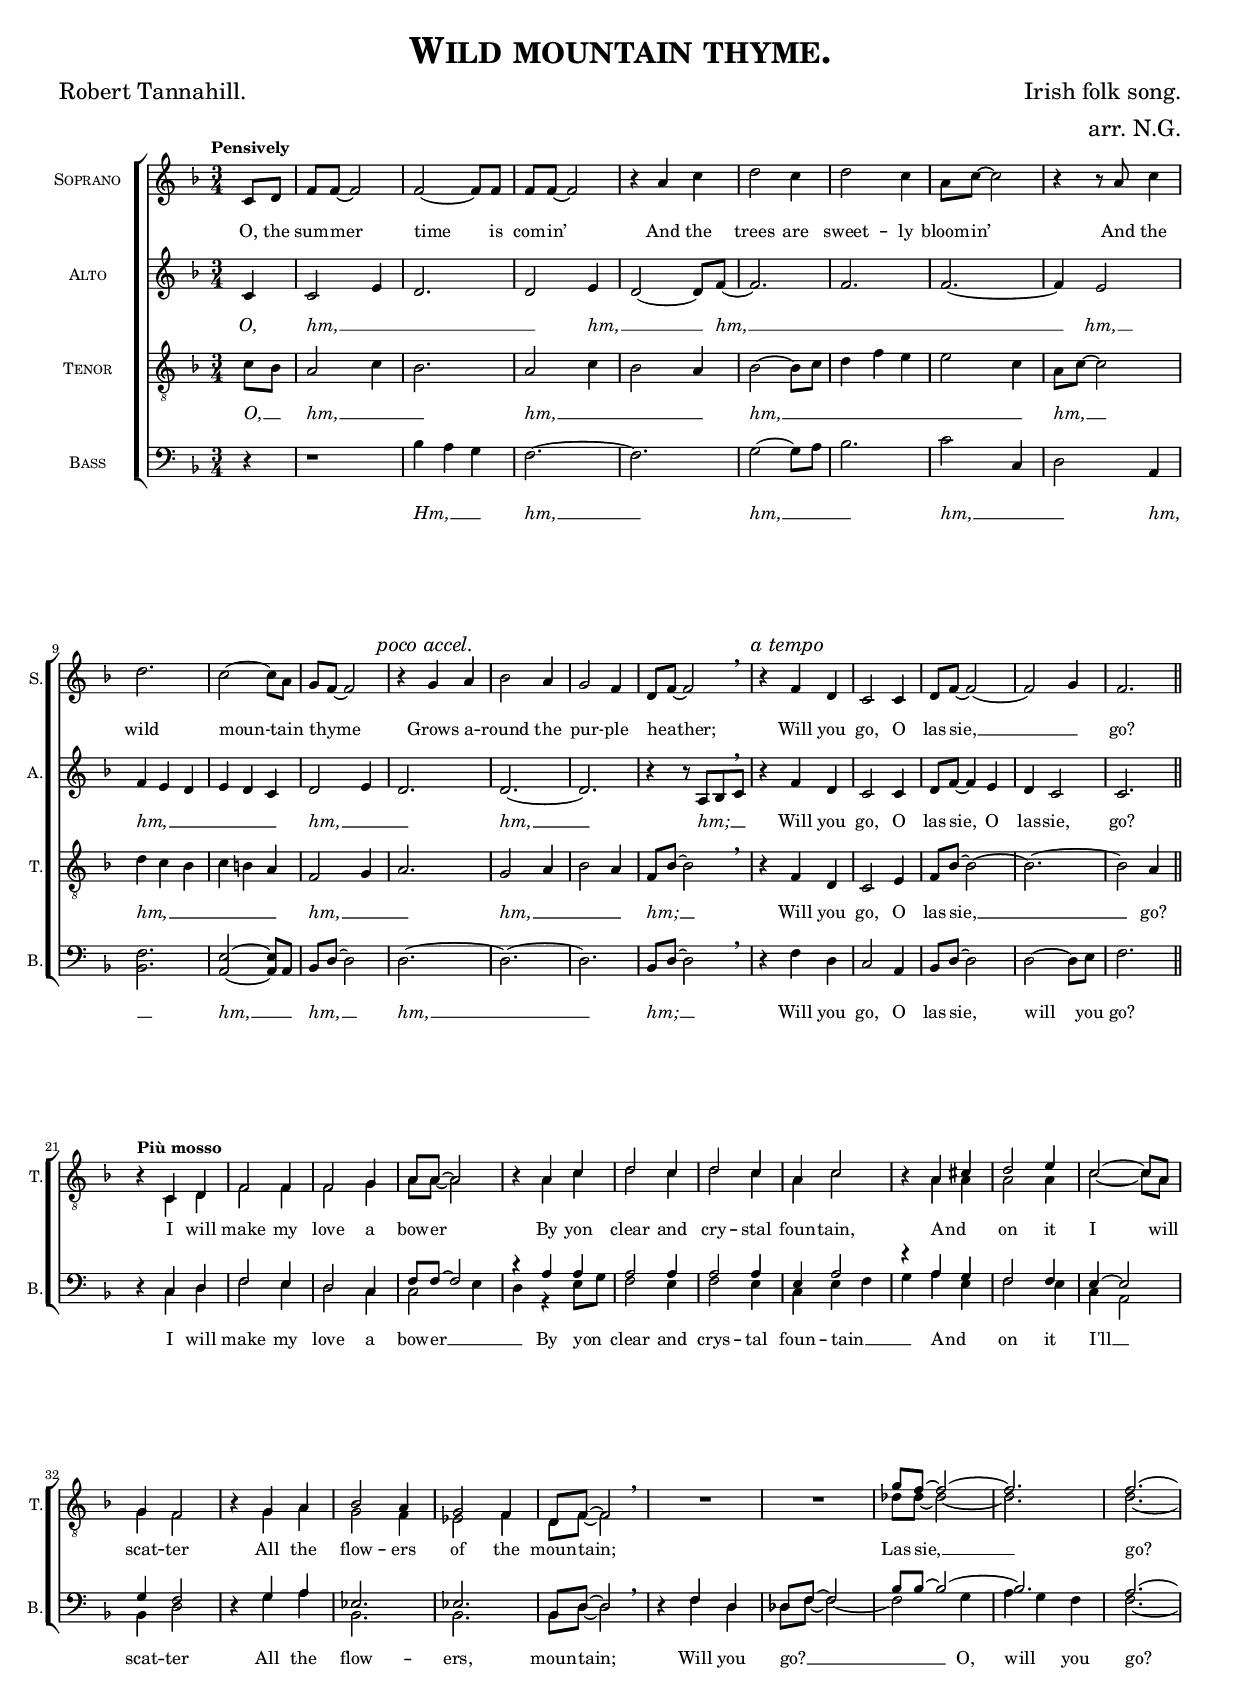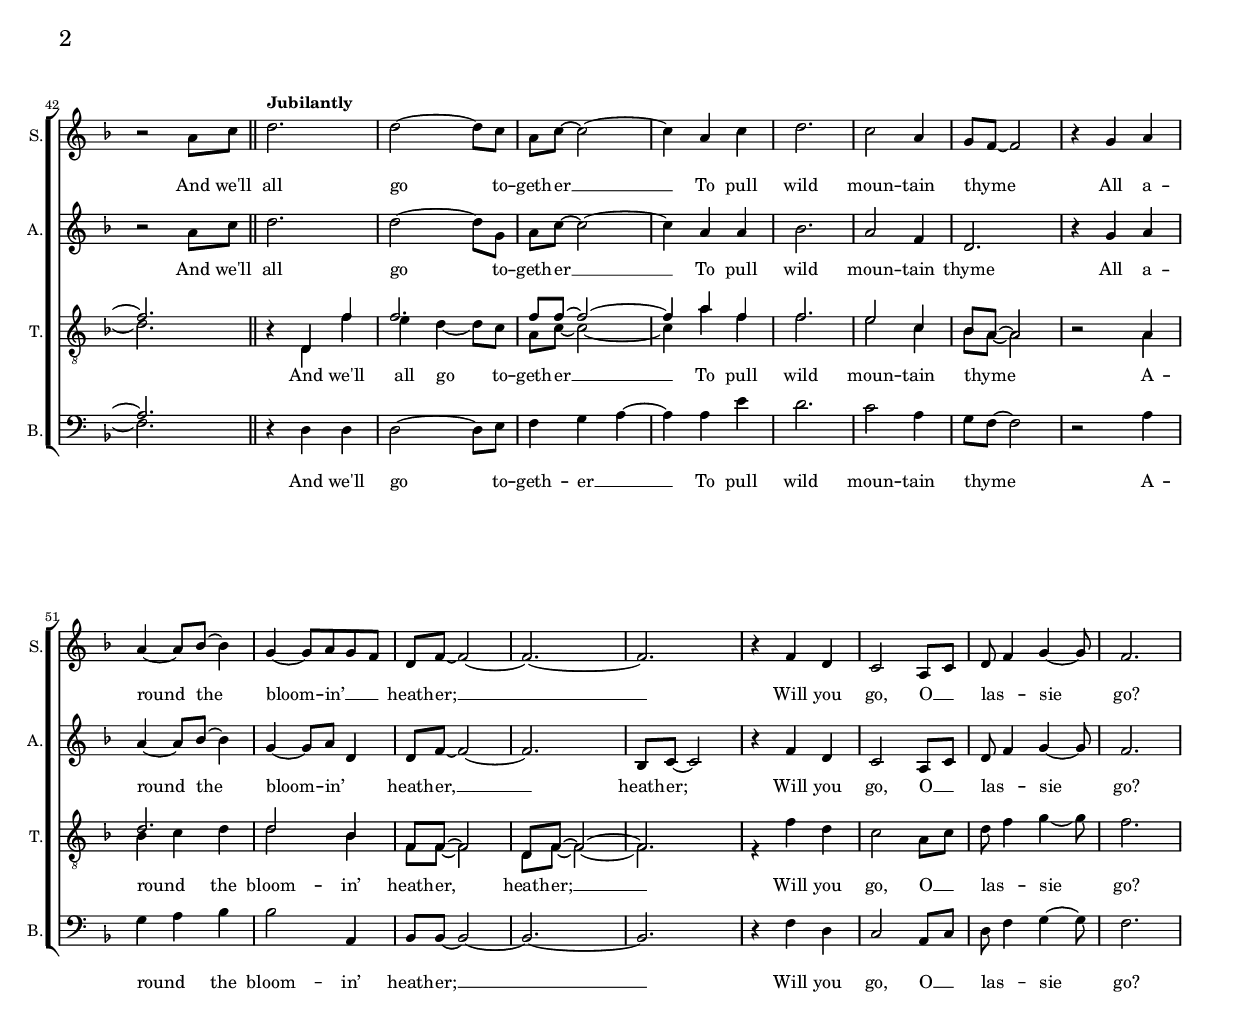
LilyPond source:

\version "2.19.84"

\paper {
  top-system-spacing.basic-distance = #10
  score-system-spacing.basic-distance = #20
  system-system-spacing.basic-distance = #20
  last-bottom-spacing.basic-distance = #10
}

\header {
  %dedication = \markup{\italic "to Emma."}
  title = \markup{\caps{"Wild mountain thyme."}}
  composer = "Irish folk song."
  arranger = "arr. N.G."
  poet = "Robert Tannahill."
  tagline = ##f
}

global = {
  \key f \major
  \time 3/4
  \tempo "Pensively"
}

soprano = \relative c'' {
  \global
  \partial 4 c,8 d | f f~ f2 | f2~ f8 f | f8 f8~ f2 |
  r4 a c | d2 c4 | d2 c4 | a8 c8~ c2 |
  r4 r8 a8 c4 | d2. | c2~ c8 a8 | g8 f8~ f2 | 
  r4 \mark \markup { \italic { poco accel. } } g4 a4 | bes2 a4 | g2 f4 | d8 f8~ f2 | 
  \breathe r4 \mark \markup { \italic { a tempo } } f d4 | c2 c4 | d8  f8~ f2~ | 
  f2 g4 | f2. \bar "||" \break R2.*21 \break

  r2 a8 c | \tempo Jubilantly d2. | d2~ d8 c | a8 c8~ c2~ | 
  c4 a c | d2. | c2 a4 |  %d~ d8 e8 d c | a4 a8 c a g | g f~ f2 |  
  g8 f8~ f2 | r4 g a | a4~ a8 bes8~ bes4 | g4~ g8 a8 g8 f8 | 
  d8 f8~ f2~ | f2.~ | f2. | r4 f4 d | c2 a8 c8 | d8 f4 g4~ g8 |
  f2.
}

alto = \relative c' {
  \global
  \partial 4 c4 | c2 e4 | d2. | d2 e4 | 
  d2~ d8 f8~ | f2. | f2. | f2.~ | 
  f4 e2 | f4 e4 d4 | e4 d4 c4 | d2 e4 |
  d2. | d2.~ | d2. | r4 r8 a8 bes c8 | 
  \breathe r4 f d4 | c2 c4 | d8 f8~ f4 e4 | 
  d c2 | c2. R2.*21
  
  r2 a'8 c | d2. | d2~ d8 g,8 | a8 c8~ c2~ | 
  c4 a a | bes2. | a2 f4 | d2. |
  r4 g a | a4~ a8 bes8~ bes4 | g4~ g8 a8 d,4 | 
  d8 f8~ f2~ | f2. | bes,8 c8~ c2 |
  r4 f4 d | c2 a8 c8 | d8 f4 g4~ g8 | f2.
}

tenor = \relative c' {
  \global
  \partial 4 c8 bes8 | a2 c4 | bes2. | a2 c4 | bes2 a4 |
  bes2~ bes8 c8 | d4 f4 e4 | e2 c4 | a8 c8~ c2 | 
  d4 c4 bes4 | c4 b4 a4 | f2 g4 | 
  a2. | g2 a4 | bes2 a4 | f8 bes8~ bes2 | 
  \breathe r4 f d4 | c2 e4 | f8 bes8~ bes2~ |
  bes2.~ | bes2 a4
  
  \tempo "Più mosso"
  << { r4 c, d | f2 f4 | f2 g4 | a8 a8~ a2 |
       r4 a c | d2 c4 | d2 c4 | a4 c2 |
       r4 a4 cis4 | d2 e4 | c2~ c8 a8 | g4 f2 |
       r4 g4 a4 | bes2 a4 | g2 f4 | d8 f8~ f2 \breathe |
       R2. | R2. | g'8 f8~ f2~ | f2. | f2.~ | f2. 
       r4 d,4 f' | f2. | f8 f8~ f2~ |
       f4 a4 f4 | f2. | e2 c4 | bes8 a8~ a2 |
       r2 a4 | d2. | d2 bes4 | f8 f8~ f2 | d8 f8~ f2~ | f2. 
     } \\
     { r4 c d | f2 f4 | f2 g4 | a8 a8~ a2 |
       r4 a c | d2 c4 | d2 c4 | a4 c2 |
       r4 a4 a4 | a2 a4 | c2~ c8 a8 | g4 f2 | 
       r4 g4 a4 | g2 f4 | ees2 f4 | d8 f8 ~f2 |
       R2. | R2. | des'8 des8~ des2~ | des2. | d2.~ | d2.
       r4 d,4 f' | e d~ d8 c | a8 c8~ c2~ | 
       c4 a'4 f4 | f2. | e2 c4 | bes8 a8~ a2 |
       r2 a4 | bes4 c d | d2 bes4 | f8 f8~ f2 | d8 f8~ f2~ | f2. 
       r4 f'4 d | c2 a8 c8 | d8 f4 g4~ g8 | f2.
     } 
  >> 
  
}

bass = \relative c {
  \global
  \partial 4 r4 | r1*3/4 | bes'4 a g | f2.~ | f2. |
  g2~ g8 a8 | bes2. | c2 c,4 | d2 a4 | 
  <bes f'>2. | <a e'>2~ <a e'>8 a8 | bes8 d~ d2 |
  d2.~ | d2.~ | d2. | bes8 d8~ d2 
  \breathe r4 f d4 | c2 a4 |  bes8 d8~ d2 |
  d2~ d8 e8 | f2. 
  
  << { r4 c d | f2 e4 | d2 c4 | f8 f8~ f2 | 
       r4 a4 a4 | a2 a4 | a2 a4 | e4 a2 | 
       r4 a4 g4 | f2 f4 | e4~ e2 | g4 f2 | 
       r4 g4 a4 | ees2. | ees2. | bes8 d8~ d2 \breathe | 
       r4 f d | des8 f8~ f2 | bes8 bes8~ bes2~ | bes2. | a2.~ | a2.
     } \\ 
     { r4 c, d | f2 e4 | d2 c4 | c2 e4 | 
       d4 r4 e8 g8 | f2 e4 | f2 e4 | c4 e4 f4 |
       g4 a4 e4 | f2 e4 | c4 a2 | bes4 d2 | 
       r4 g4 a4 | bes,2. | bes2. | bes8 d8~ d2 | 
       r4 f d | des8 f8~ f2~ | f2 g4 | a4 g4 f4 | f2.~ | f2. 
     } 
  >> \bar "||"
  r4 d4 d4 | d2~ d8 e8 | f4 g4 a4~ | 
  a4 a4 e'4 | d2. | c2 a4 | g8 f8~ f2 | r2 a4 |
  g4 a4 bes4 | bes2 a,4 | bes8 bes8~ bes2~ | bes2.~ | bes2. |
  r4 f'4 d | c2 a8 c8 | d8 f4 g4~ g8 |  f2.
  << { } \\ { } >>
}

sopranoVerse = \lyricmode {
  %\override LyricText #'font-family = #'Calibri
  O, the sum -- mer time is com -- in’
  And the trees are sweet -- ly bloom -- in’ 
  And the wild moun -- tain thyme _ 
  Grows a -- round the pur -- ple heather; _ 
  Will you go, O las -- sie, __ _ go?
  
  And we'll all go to -- geth -- er __
  To pull wild moun -- tain thyme _
  All a -- round the bloom -- in’ __ _ _ heath -- er; __
  Will you go, O __ _ las -- _ sie go?
}

altoVerse = \lyricmode {
  \markup{\italic O, }
  \markup{\italic hm,} __ _ _ _
  \markup{\italic hm,} __ _
  \markup{\italic hm,} __ _ _ 
  \markup{\italic hm,} __
  \markup{\italic hm,} __ _ _ _ _ _ 
  \markup{\italic hm,} __ _ _
  \markup{\italic hm,} __
  \markup{\italic hm;} __ _ _
  Will you go, O las -- sie, O las -- sie, go?
  
  And we'll all go to -- geth -- er __
  To pull wild moun -- tain thyme
  All a -- round the bloom -- in’ _ heath -- er, __ heath -- er;
  Will you go, O __ _ las -- _ sie go?
}

tenorVerse = \lyricmode {
  \markup{\italic O, } __ _
  \markup{\italic hm,} __ _ _
  \markup{\italic hm,} __ _ _ _
  \markup{\italic hm,} __ _ _ _ _ _ _
  \markup{\italic hm,} __ _
  \markup{\italic hm,} __ _ _ _ _ _ 
  \markup{\italic hm,} __ _ _
  \markup{\italic hm,} __ _ _ _
  \markup{\italic hm;} __ _
  Will you go, O las -- sie, __ go?
   
  I will make my love a bow -- er _
  By yon clear and cry -- stal foun -- tain,
  And _ on it I _ will scat -- ter
  All the flow -- ers of the moun -- tain; _
  Las -- sie, __ _ _ go? _
  
  And we'll all go _ to -- geth -- er __ _ _
  To pull wild moun -- tain thyme _ _
  A -- round _ the bloom -- in’ heath -- er, _ heath -- er; __ _ _
  Will you go, O __ _ las -- _ sie _ go?
}

bassVerse = \lyricmode {
  \markup{\italic Hm,} __ _ _
  \markup{\italic hm,} __ 
  \markup{\italic hm,} __ _ _ 
  \markup{\italic hm,} __ _ _
  \markup{\italic hm,} __ _ 
  \markup{\italic hm,} __ _
  \markup{\italic hm,} __ _
  \markup{\italic hm,} __ 
  \markup{\italic hm;} __ _
  Will you go, O las -- sie, will you go?
  
  I will make my love a bow -- er __ _ _ _
  By yon _ clear and crys -- tal foun -- tain __ _ _
  And _ on it I'll __ _ scat -- ter
  All the flow -- ers, moun -- tain; _
  Will you go? __ _ _ _ _ _
  O, will _ you go? _
  
  And we'll go to -- geth -- er __ _
  To pull wild moun -- tain thyme _
  A -- round _ the bloom -- in’ heath -- er; __
  Will you go, O __ _ las -- _ sie go?
}

\score {
  \new ChoirStaff <<
    \new Staff \with {
      \consists "Merge_rests_engraver"
      midiInstrument = "choir aahs"
      instrumentName = \markup{\caps{"Soprano"}}
      shortInstrumentName = #"S."
    } { \soprano }
    \addlyrics { \sopranoVerse }
    \new Staff \with {
      \consists "Merge_rests_engraver"
      midiInstrument = "choir aahs"
      instrumentName = \markup{\caps{"Alto"}}
      shortInstrumentName = #"A."
    } { \alto }
    \addlyrics { \altoVerse }
    \new Staff \with {
      \consists "Merge_rests_engraver"
      midiInstrument = "choir aahs"
      instrumentName = \markup{\caps{"Tenor"}}
      shortInstrumentName = #"T."
    } { \clef "treble_8" \tenor }
    \addlyrics { \tenorVerse }
    \new Staff \with {
      \consists "Merge_rests_engraver"
      midiInstrument = "choir aahs"
      instrumentName = \markup{\caps{"Bass"}}
      shortInstrumentName = #"B."
    } { \clef bass \bass }
    \addlyrics { \bassVerse }
  >>
  \layout { 
    \context {
      \RemoveEmptyStaffContext 
    }
     #(layout-set-staff-size 14)
     \override LyricText.self-alignment-X = #CENTER
  }
  \midi {
    \tempo 4=60
  }
}
